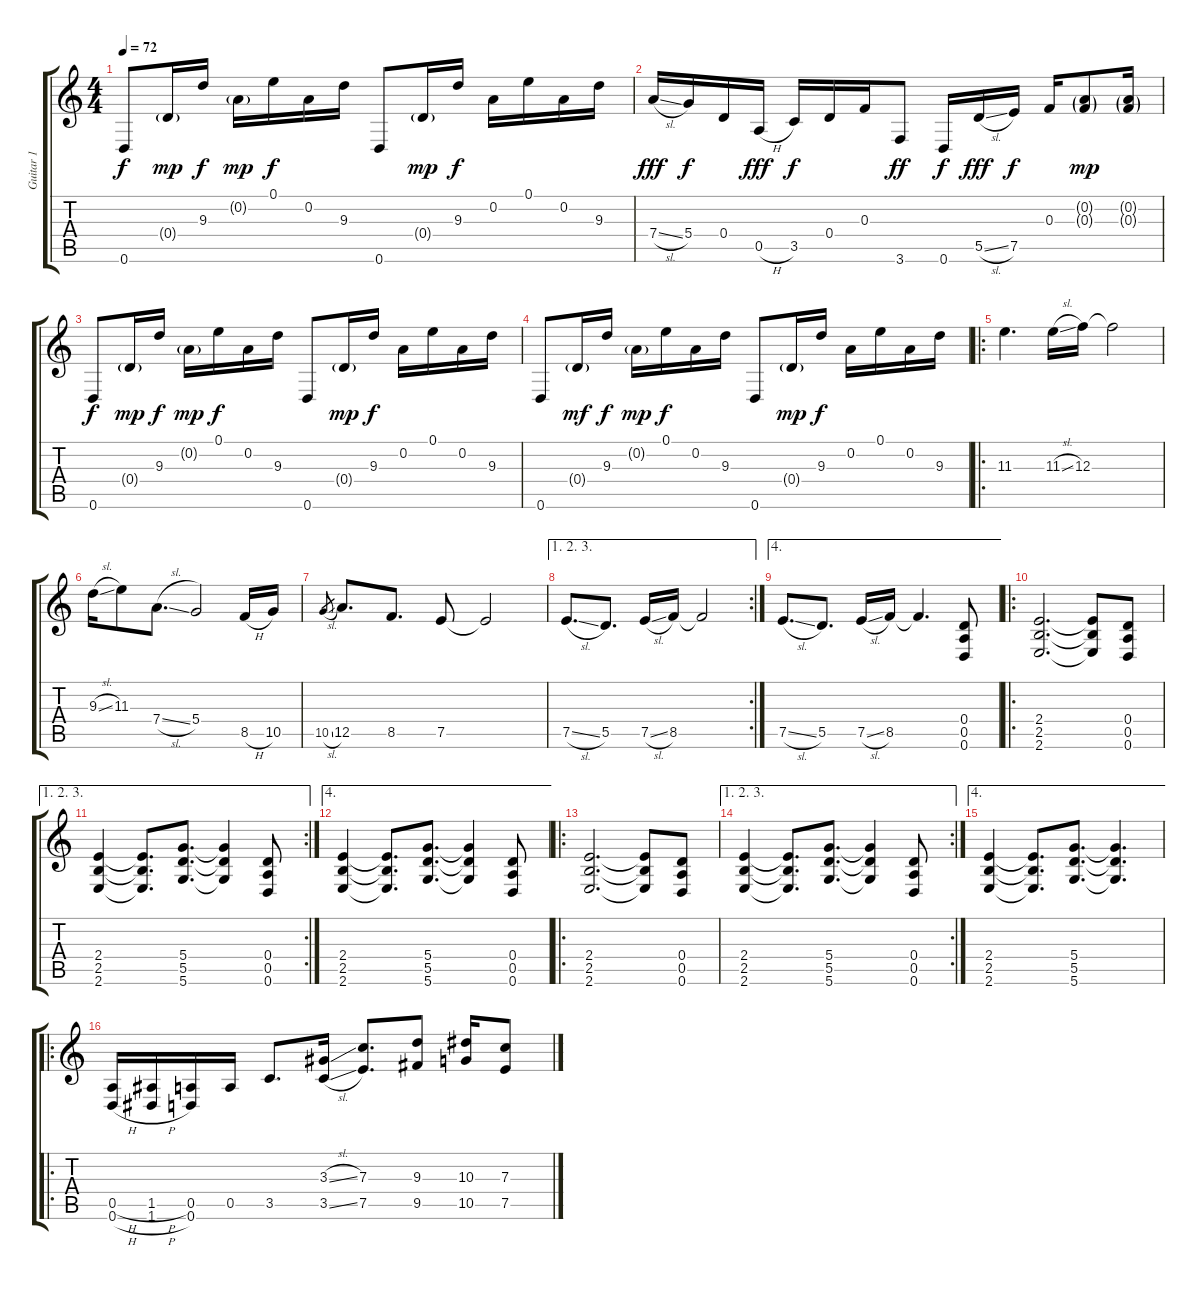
\track ("Guitar 1" "Guitar 1") {instrument overdrivenguitar}
\staff {score tabs}
\tuning (E4 A3 F3 D3 A2 D2) {hide}
\ts (4 4)
\tempo 72
\clef g2
\ks c
0.6.8{dy f} 0.4{g}.16{dy mp} 9.3.16{dy f} 0.2{g}.16{dy mp} 0.1.16{dy f} 0.2.16 9.3.16 0.6.8 0.4{g}.16{dy mp} 9.3.16{dy f} 0.2.16 0.1.16 0.2.16 9.3.16 |
7.4{sl}.16{dy fff} 5.4.16{dy f} 0.4.16 0.5{h}.16{dy fff} 3.5.16{dy f} 0.4.16 0.3.16 3.6.8{dy ff} 0.6.16{dy f} 5.5{sl}.16{dy fff} 7.5.16{dy f} 0.3.16 (0.2{g} 0.3{g}).8{dy mp} (0.2{g} 0.3{g}).16 |
0.6.8{dy f} 0.4{g}.16{dy mp} 9.3.16{dy f} 0.2{g}.16{dy mp} 0.1.16{dy f} 0.2.16 9.3.16 0.6.8 0.4{g}.16{dy mp} 9.3.16{dy f} 0.2.16 0.1.16 0.2.16 9.3.16 |
0.6.8 0.4{g}.16{dy mf} 9.3.16{dy f} 0.2{g}.16{dy mp} 0.1.16{dy f} 0.2.16 9.3.16 0.6.8 0.4{g}.16{dy mp} 9.3.16{dy f} 0.2.16 0.1.16 0.2.16 9.3.16 |
\ro
11.3.4{d volume 13 balance 4 instrument distortionguitar} 11.3{sl}.16 12.3.16 12.3{t}.2 |
9.3{sl}.16 11.3.8 7.4{sl}.8{d} 5.4.2 8.5{h}.16 10.5.16 |
10.5{sl}.8{gr} 12.5.8{d} 8.5.8{d} 7.5.8 7.5{t}.2 |
\ae (1 2 3)
\rc 2
7.5{sl}.8{d} 5.5.8{d} 7.5{sl}.16 8.5.16 8.5{t}.2 |
\ae 4
7.5{sl}.8{d} 5.5.8{d} 7.5{sl}.16 8.5.16 8.5{t}.4{d} (0.4 0.5 0.6).8{instrument overdrivenguitar} |
\ro
(2.4 2.5 2.6).2{d} (2.4{t} 2.5{t} 2.6{t}).8 (0.4 0.5 0.6).8 |
\ae (1 2 3)
\rc 2
(2.4 2.5 2.6).4 (2.4{t} 2.5{t} 2.6{t}).8{d} (5.4 5.5 5.6).8{d} (5.4{t} 5.5{t} 5.6{t}).4 (0.4 0.5 0.6).8 |
\ae 4
(2.4 2.5 2.6).4 (2.4{t} 2.5{t} 2.6{t}).8{d} (5.4 5.5 5.6).8{d} (5.4{t} 5.5{t} 5.6{t}).4 (0.4 0.5 0.6).8 |
\ro
(2.4 2.5 2.6).2{d} (2.4{t} 2.5{t} 2.6{t}).8 (0.4 0.5 0.6).8 |
\ae (1 2 3)
\rc 2
(2.4 2.5 2.6).4 (2.4{t} 2.5{t} 2.6{t}).8{d} (5.4 5.5 5.6).8{d} (5.4{t} 5.5{t} 5.6{t}).4 (0.4 0.5 0.6).8 |
\ae 4
(2.4 2.5 2.6).4 (2.4{t} 2.5{t} 2.6{t}).8{d} (5.4 5.5 5.6).8{d} (5.4{t} 5.5{t} 5.6{t}).4{d} |
\ro
(0.5{h} 0.6{h}).16 (1.5{h} 1.6{h}).16 (0.5 0.6).16 0.5.16 3.5.8{d} (3.3{sl} 3.5{sl}).16 (7.3 7.5).8{d} (9.3 9.5).8 (10.3 10.5).16 (7.3 7.5).8
